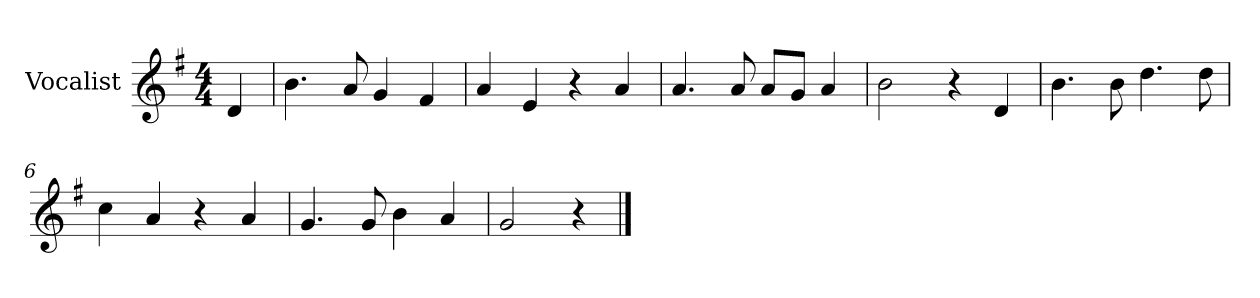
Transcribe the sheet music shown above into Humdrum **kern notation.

**kern
*part1
*staff1
*I"Vocalist
*k[f#]
*G:
*M4/4
=
4d
=1
4.b
8a
4g
4f#
=2
4a
4e
4r
4a
=3
4.a
8a
8aL
8gJ
4a
=4
2b
4r
4d
=5
4.b
8b
4.dd
8dd
=6
4cc
4a
4r
4a
=7
4.g
8g
4b
4a
=8
2g
4r
==
*-
